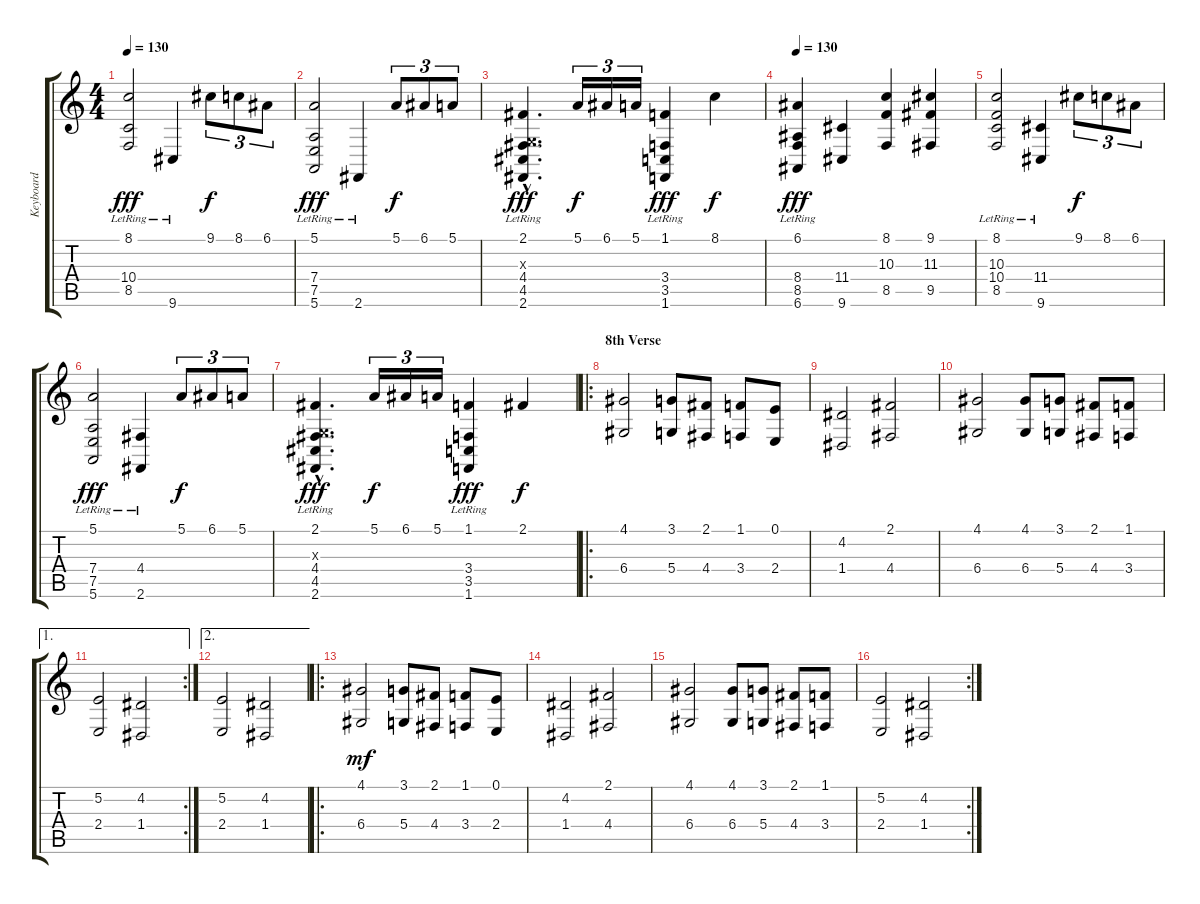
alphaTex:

\track ("Keyboard" "Keyboard") {instrument stringensemble1}
\staff {score tabs}
\tuning (E4 B3 G3 D3 A2 E2) {hide}
\ts (4 4)
\tempo 130
\clef g2
\ks c
(8.1{lr} 10.4{lr} 8.5).2{dy fff} 9.6{lr}.4 9.1.8{tu (3 2) dy f} 8.1.8{tu (3 2)} 6.1.8{tu (3 2)} |
(5.1{lr} 7.4{lr} 7.5{lr} 5.6{lr}).2{dy fff} 2.6{lr}.4 5.1.8{tu (3 2) dy f} 6.1.8{tu (3 2)} 5.1.8{tu (3 2)} |
(2.1{hac} 0.3{hac x} 4.4{hac lr} 4.5{hac lr} 2.6{hac lr}).4{d dy fff} 5.1.16{tu (3 2) dy f} 6.1.16{tu (3 2)} 5.1.16{tu (3 2)} (1.1 3.4{lr} 3.5{lr} 1.6{lr}).4{dy fff} 8.1.4{dy f} |
\tempo 130
(6.1{lr} 8.4{lr} 8.5 6.6).4{dy fff} (11.4 9.6).4 (8.1 10.3 8.5).4 (9.1 11.3 9.5).4 |
(8.1{lr} 10.3 10.4{lr} 8.5).2 (11.4{lr} 9.6{lr}).4 9.1.8{tu (3 2) dy f} 8.1.8{tu (3 2)} 6.1.8{tu (3 2)} |
(5.1{lr} 7.4{lr} 7.5{lr} 5.6{lr}).2{dy fff} (4.4{lr} 2.6{lr}).4 5.1.8{tu (3 2) dy f} 6.1.8{tu (3 2)} 5.1.8{tu (3 2)} |
(2.1{hac} 0.3{hac x} 4.4{hac lr} 4.5{hac lr} 2.6{hac lr}).4{d dy fff} 5.1.16{tu (3 2) dy f} 6.1.16{tu (3 2)} 5.1.16{tu (3 2)} (1.1 3.4{lr} 3.5{lr} 1.6{lr}).4{dy fff} 2.1.4{dy f} |
\ro
\section ("" "8th Verse")
(4.1 6.4).2 (3.1 5.4).8 (2.1 4.4).8 (1.1 3.4).8 (0.1 2.4).8 |
(4.2 1.4).2 (2.1 4.4).2 |
(4.1 6.4).2 (4.1 6.4).8 (3.1 5.4).8 (2.1 4.4).8 (1.1 3.4).8 |
\ae 1
\rc 2
(5.2 2.4).2 (4.2 1.4).2 |
\ae 2
(5.2 2.4).2 (4.2 1.4).2 |
\ro
(4.1 6.4).2{dy mf} (3.1 5.4).8 (2.1 4.4).8 (1.1 3.4).8 (0.1 2.4).8 |
(4.2 1.4).2 (2.1 4.4).2 |
(4.1 6.4).2 (4.1 6.4).8 (3.1 5.4).8 (2.1 4.4).8 (1.1 3.4).8 |
\rc 2
(5.2 2.4).2 (4.2 1.4).2
